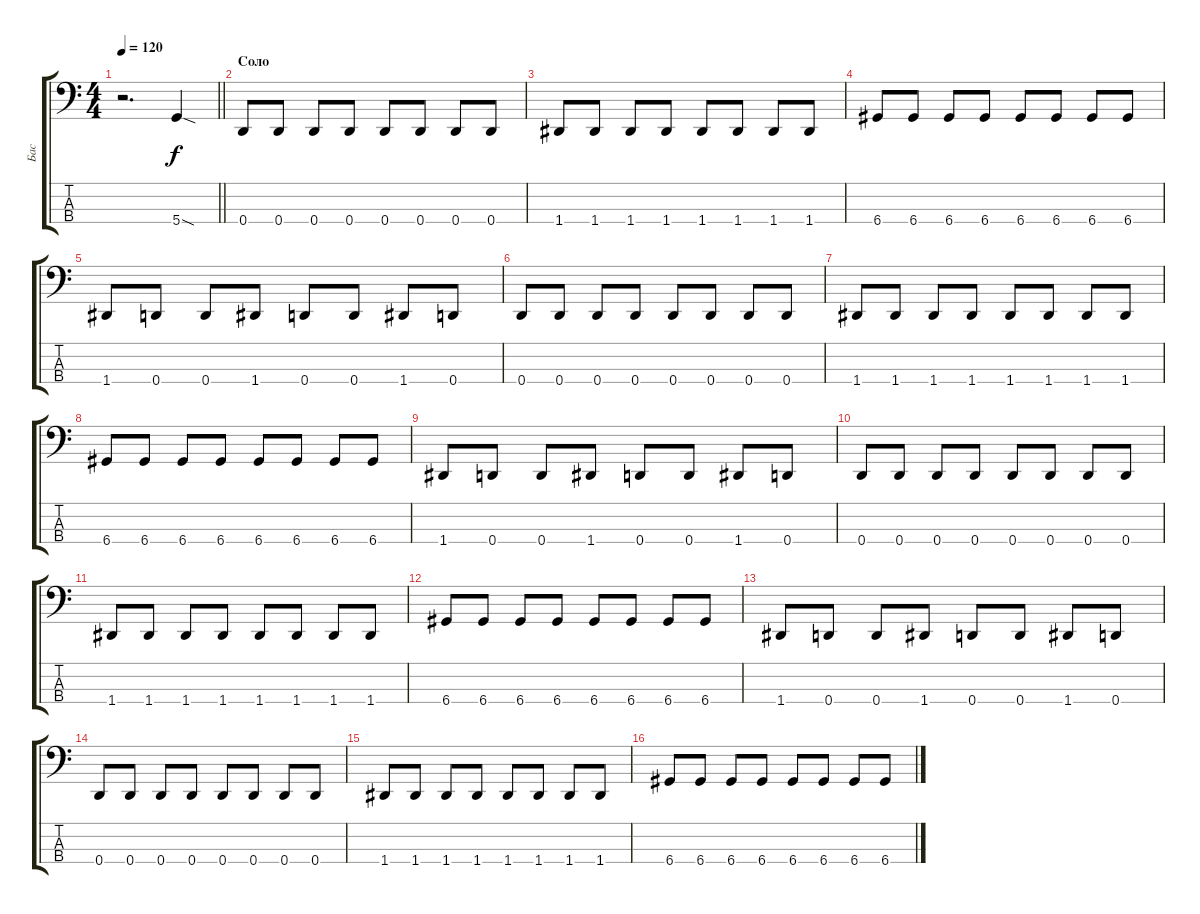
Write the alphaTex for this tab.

\track ("Бас" "Бас") {instrument electricbassfinger}
\staff {score tabs}
\tuning (G2 D2 A1 D1) {hide}
\ts (4 4)
\tempo 120
\clef f4
\barLineRight lightlight
\ks c
r.2{d dy f} 5.4{sod}.4 |
\section ("" "Соло")
0.4.8 0.4.8 0.4.8 0.4.8 0.4.8 0.4.8 0.4.8 0.4.8 |
1.4.8 1.4.8 1.4.8 1.4.8 1.4.8 1.4.8 1.4.8 1.4.8 |
6.4.8 6.4.8 6.4.8 6.4.8 6.4.8 6.4.8 6.4.8 6.4.8 |
1.4.8 0.4.8 0.4.8 1.4.8 0.4.8 0.4.8 1.4.8 0.4.8 |
0.4.8 0.4.8 0.4.8 0.4.8 0.4.8 0.4.8 0.4.8 0.4.8 |
1.4.8 1.4.8 1.4.8 1.4.8 1.4.8 1.4.8 1.4.8 1.4.8 |
6.4.8 6.4.8 6.4.8 6.4.8 6.4.8 6.4.8 6.4.8 6.4.8 |
1.4.8 0.4.8 0.4.8 1.4.8 0.4.8 0.4.8 1.4.8 0.4.8 |
0.4.8 0.4.8 0.4.8 0.4.8 0.4.8 0.4.8 0.4.8 0.4.8 |
1.4.8 1.4.8 1.4.8 1.4.8 1.4.8 1.4.8 1.4.8 1.4.8 |
6.4.8 6.4.8 6.4.8 6.4.8 6.4.8 6.4.8 6.4.8 6.4.8 |
1.4.8 0.4.8 0.4.8 1.4.8 0.4.8 0.4.8 1.4.8 0.4.8 |
0.4.8 0.4.8 0.4.8 0.4.8 0.4.8 0.4.8 0.4.8 0.4.8 |
1.4.8 1.4.8 1.4.8 1.4.8 1.4.8 1.4.8 1.4.8 1.4.8 |
6.4.8 6.4.8 6.4.8 6.4.8 6.4.8 6.4.8 6.4.8 6.4.8
